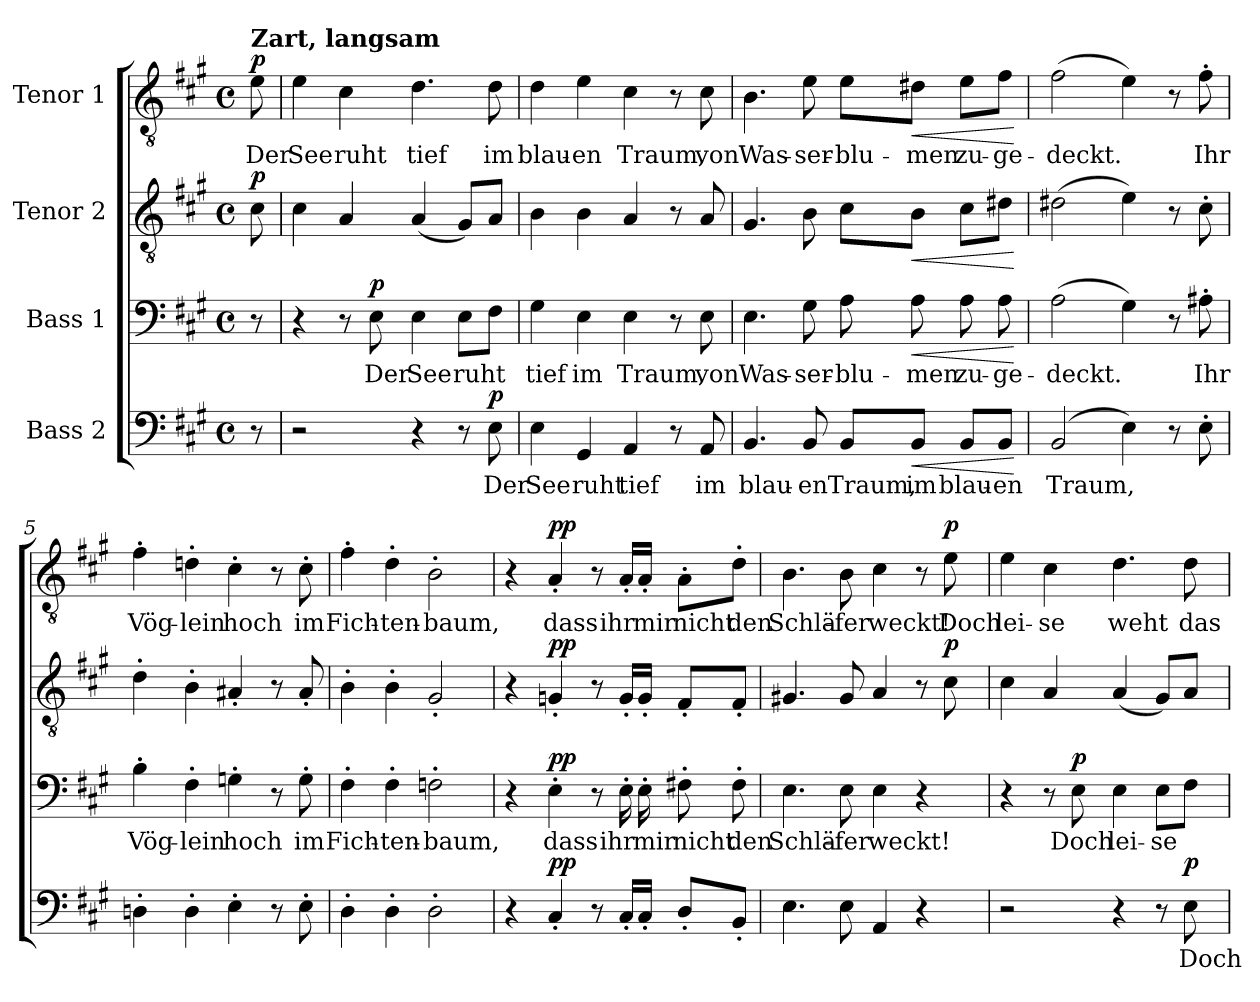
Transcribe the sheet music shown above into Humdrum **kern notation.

**kern	**text	**dynam	**kern	**text	**dynam	**kern	**dynam	**kern	**text	**dynam
*part4	*part4	*part4	*part3	*part3	*part3	*part2	*part2	*part1	*part1	*part1
*staff4	*staff4	*staff4	*staff3	*staff3	*staff3	*staff2	*staff2	*staff1	*staff1	*staff1
*I"Bass 2	*	*	*I"Bass 1	*	*	*I"Tenor 2	*	*I"Tenor 1	*	*
*clefF4	*	*	*clefF4	*	*	*clefGv2	*	*clefGv2	*	*
*k[f#c#g#]	*	*	*k[f#c#g#]	*	*	*k[f#c#g#]	*	*k[f#c#g#]	*	*
*M4/4	*	*	*M4/4	*	*	*M4/4	*	*M4/4	*	*
*met(c)	*	*	*met(c)	*	*	*met(c)	*	*met(c)	*	*
=	=	=	=	=	=	=	=	=	=	=
!	!	!	!	!	!	!	!	!LO:TX:a:B:t=Zart, langsam	!	!
!	!	!	!	!	!	!	!LO:DY:a	!	!	!LO:DY:a
8r	.	.	8r	.	.	8c#\	p	8e\	Der	p
=1	=1	=1	=1	=1	=1	=1	=1	=1	=1	=1
2r	.	.	4r	.	.	4c#\	.	4e\	See	.
.	.	.	8r	.	.	4A/	.	4c#\	ruht	.
!	!	!	!	!	!LO:DY:a	!	!	!	!	!
.	.	.	8E\	Der	p	.	.	.	.	.
4r	.	.	4E\	See	.	(4A/	.	4.d\	tief	.
8r	.	.	8E\L	ruht	.	8G#/L)	.	.	.	.
!	!	!LO:DY:a	!	!	!	!	!	!	!	!
8E\	Der	p	8F#\J	.	.	8A/J	.	8d\	im	.
=2	=2	=2	=2	=2	=2	=2	=2	=2	=2	=2
4E\	See	.	4G#\	tief	.	4B\	.	4d\	blau-	.
4GG#/	ruht	.	4E\	im	.	4B\	.	4e\	-en	.
4AA/	tief	.	4E\	Traum,	.	4A/	.	4c#\	Traum,	.
8r	.	.	8r	.	.	8r	.	8r	.	.
8AA/	im	.	8E\	von	.	8A/	.	8c#\	von	.
=3	=3	=3	=3	=3	=3	=3	=3	=3	=3	=3
4.BB/	blau-	.	4.E\	Was-	.	4.G#/	.	4.B\	Was-	.
8BB/	-en	.	8G#\	-ser-	.	8B\	.	8e\	-ser-	.
8BB/L	Traum,	.	8A\	-blu-	.	8c#\L	.	8e\L	-blu-	.
!	!	!LO:HP:b	!	!	!LO:HP:b	!	!LO:HP:b	!	!	!LO:HP:b
8BB/J	im	<	8A\	-men	<	8B\J	<	8d#X\J	-men	<
8BB/L	blau-	.	8A\	zu-	.	8c#\L	.	8e\L	zu-	.
8BB/J	-en	.	8A\	-ge-	.	8d#X\J	.	8f#\J	-ge-	.
.	.	[	.	.	[	.	[	.	.	[
=4	=4	=4	=4	=4	=4	=4	=4	=4	=4	=4
(2BB/	Traum,	.	(2A\	-deckt.	.	(2d#X\	.	(2f#\	-deckt.	.
4E\)	.	.	4G#\)	.	.	4e\)	.	4e\)	.	.
8r	.	.	8r	.	.	8r	.	8r	.	.
8E'\	.	.	8A#X'\	Ihr	.	8c#'\	.	8f#'\	Ihr	.
!!LO:LB:g=z
=5	=5	=5	=5	=5	=5	=5	=5	=5	=5	=5
4Dn'\	.	.	4B'\	Vög-	.	4d'\	.	4f#'\	Vög-	.
4D'\	.	.	4F#'\	-lein	.	4B'\	.	4dn'\	-lein	.
4E'\	.	.	4Gn'\	hoch	.	4A#X'/	.	4c#'\	hoch	.
8r	.	.	8r	.	.	8r	.	8r	.	.
8E'\	.	.	8G'\	im	.	8A#'/	.	8c#'\	im	.
=6	=6	=6	=6	=6	=6	=6	=6	=6	=6	=6
4D'\	.	.	4F#'\	Fich-	.	4B'\	.	4f#'\	Fich-	.
4D'\	.	.	4F#'\	-ten-	.	4B'\	.	4d'\	-ten-	.
2D'\	.	.	2Fn'\	-baum,	.	2G#'/	.	2B'\	-baum,	.
=7	=7	=7	=7	=7	=7	=7	=7	=7	=7	=7
4r	.	.	4r	.	.	4r	.	4r	.	.
!	!	!LO:DY:a	!	!	!LO:DY:a	!	!LO:DY:a	!	!	!LO:DY:a
4C#'/	.	pp	4E'\	dass	pp	4Gn'/	pp	4A'/	dass	pp
8r	.	.	8r	.	.	8r	.	8r	.	.
16C#'/LL	.	.	16E'\	ihr	.	16G'/LL	.	16A'/LL	ihr	.
16C#'/JJ	.	.	16E'\	mir	.	16G'/JJ	.	16A'/JJ	mir	.
8D'/L	.	.	8F#X'\	nicht	.	8F#'/L	.	8A'\L	nicht	.
8BB'/J	.	.	8F#'\	den	.	8F#'/J	.	8d'\J	den	.
=8	=8	=8	=8	=8	=8	=8	=8	=8	=8	=8
4.E\	.	.	4.E\	Schlä-	.	4.G#X/	.	4.B\	Schlä-	.
8E\	.	.	8E\	-fer	.	8G#/	.	8B\	-fer	.
4AA/	.	.	4E\	weckt!	.	4A/	.	4c#\	weckt!	.
4r	.	.	4r	.	.	8r	.	8r	.	.
!	!	!	!	!	!	!	!LO:DY:a	!	!	!LO:DY:a
.	.	.	.	.	.	8c#\	p	8e\	Doch	p
!!LO:LB:g=z
=9	=9	=9	=9	=9	=9	=9	=9	=9	=9	=9
2r	.	.	4r	.	.	4c#\	.	4e\	lei-	.
.	.	.	8r	.	.	4A/	.	4c#\	-se	.
!	!	!	!	!	!LO:DY:a	!	!	!	!	!
.	.	.	8E\	Doch	p	.	.	.	.	.
4r	.	.	4E\	lei-	.	(4A/	.	4.d\	weht	.
8r	.	.	8E\L	-se	.	8G#/L)	.	.	.	.
!	!	!LO:DY:a	!	!	!	!	!	!	!	!
8E\	Doch	p	8F#\J	.	.	8A/J	.	8d\	das	.
=	=	=	=	=	=	=	=	=	=	=
*-	*-	*-	*-	*-	*-	*-	*-	*-	*-	*-
